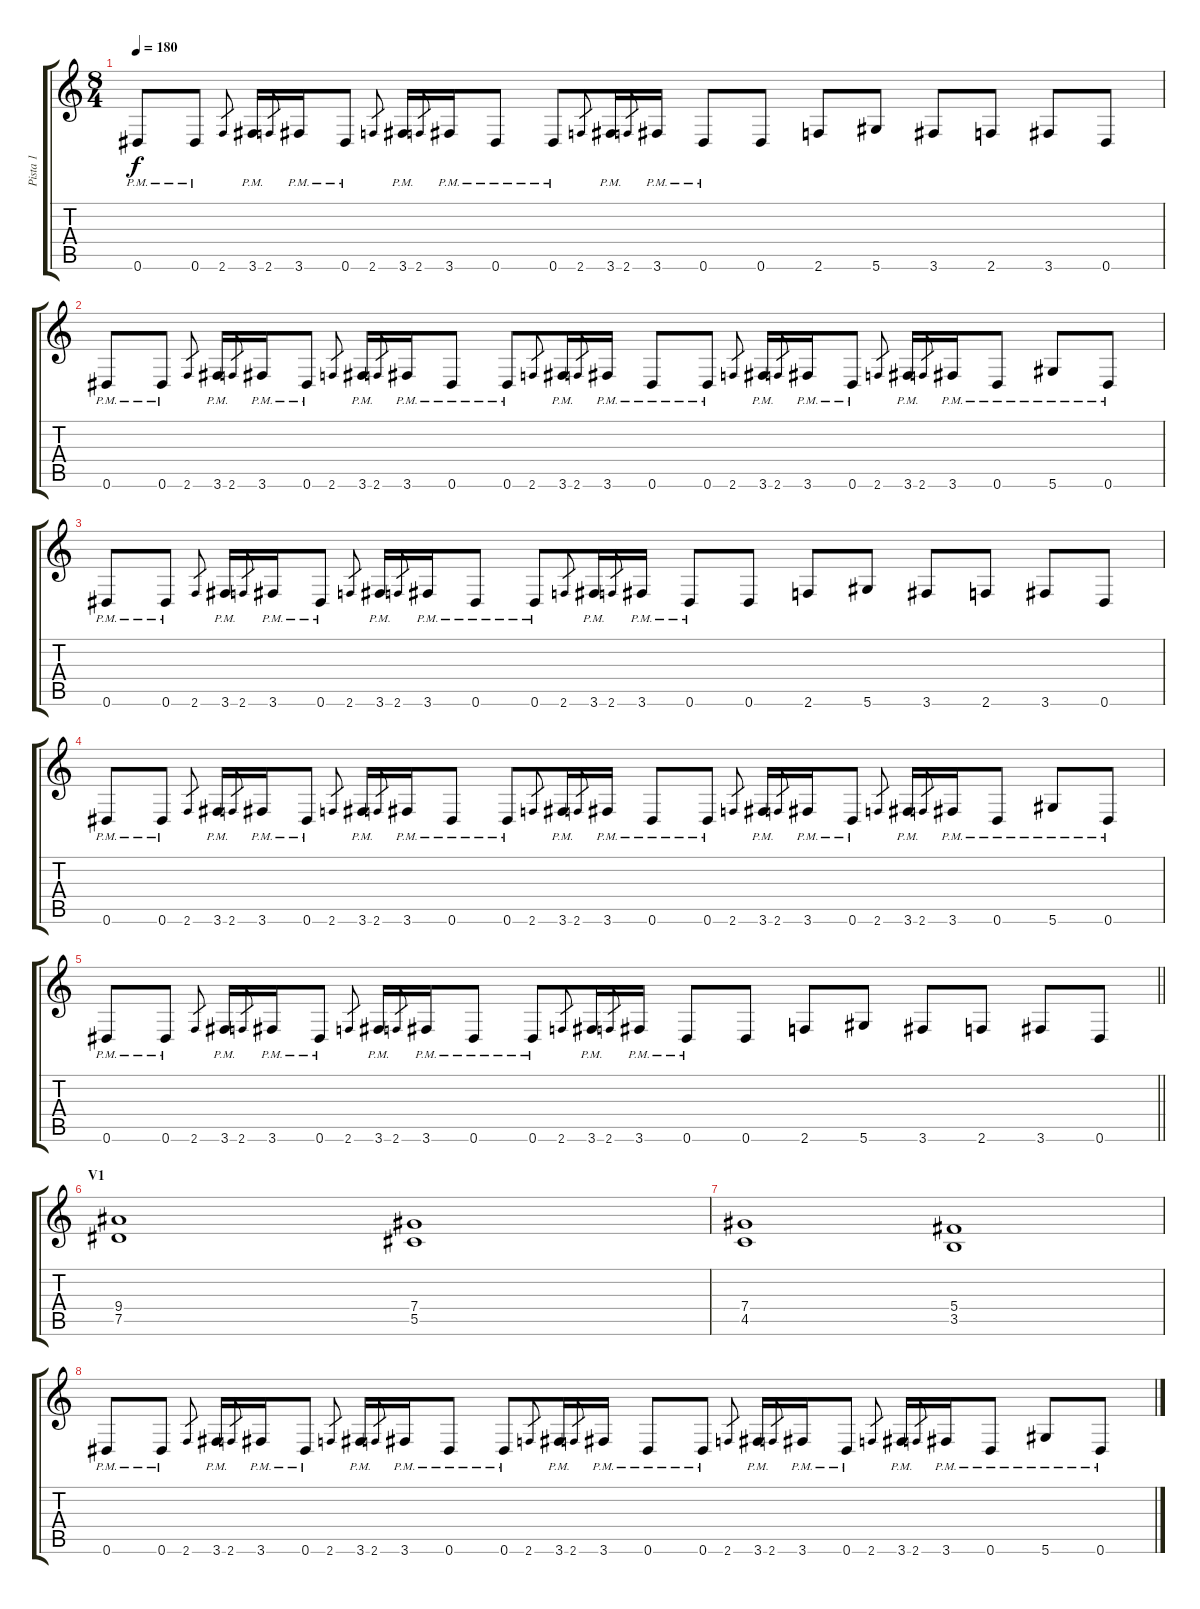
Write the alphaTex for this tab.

\track ("Pista 1" "Pista 1") {instrument distortionguitar}
\staff {score tabs}
\tuning (Eb4 Bb3 Gb3 Db3 Ab2 Eb2) {hide}
\ts (8 4)
\tempo 180
\clef g2
\ks c
0.6{pm}.8{dy f} 0.6{pm}.8 2.6.8{gr} 3.6{pm}.16 2.6.8{gr} 3.6{pm}.16 0.6{pm}.8 2.6.8{gr} 3.6{pm}.16 2.6.8{gr} 3.6{pm}.16 0.6{pm}.8 0.6{pm}.8 2.6.8{gr} 3.6{pm}.16 2.6.8{gr} 3.6{pm}.16 0.6{pm}.8 0.6.8 2.6.8 5.6.8 3.6.8 2.6.8 3.6.8 0.6.8 |
0.6{pm}.8 0.6{pm}.8 2.6.8{gr} 3.6{pm}.16 2.6.8{gr} 3.6{pm}.16 0.6{pm}.8 2.6.8{gr} 3.6{pm}.16 2.6.8{gr} 3.6{pm}.16 0.6{pm}.8 0.6{pm}.8 2.6.8{gr} 3.6{pm}.16 2.6.8{gr} 3.6{pm}.16 0.6{pm}.8 0.6{pm}.8 2.6.8{gr} 3.6{pm}.16 2.6.8{gr} 3.6{pm}.16 0.6{pm}.8 2.6.8{gr} 3.6{pm}.16 2.6.8{gr} 3.6{pm}.16 0.6{pm}.8 5.6{pm}.8 0.6{pm}.8 |
0.6{pm}.8 0.6{pm}.8 2.6.8{gr} 3.6{pm}.16 2.6.8{gr} 3.6{pm}.16 0.6{pm}.8 2.6.8{gr} 3.6{pm}.16 2.6.8{gr} 3.6{pm}.16 0.6{pm}.8 0.6{pm}.8 2.6.8{gr} 3.6{pm}.16 2.6.8{gr} 3.6{pm}.16 0.6{pm}.8 0.6.8 2.6.8 5.6.8 3.6.8 2.6.8 3.6.8 0.6.8 |
0.6{pm}.8 0.6{pm}.8 2.6.8{gr} 3.6{pm}.16 2.6.8{gr} 3.6{pm}.16 0.6{pm}.8 2.6.8{gr} 3.6{pm}.16 2.6.8{gr} 3.6{pm}.16 0.6{pm}.8 0.6{pm}.8 2.6.8{gr} 3.6{pm}.16 2.6.8{gr} 3.6{pm}.16 0.6{pm}.8 0.6{pm}.8 2.6.8{gr} 3.6{pm}.16 2.6.8{gr} 3.6{pm}.16 0.6{pm}.8 2.6.8{gr} 3.6{pm}.16 2.6.8{gr} 3.6{pm}.16 0.6{pm}.8 5.6{pm}.8 0.6{pm}.8 |
\barLineRight lightlight
0.6{pm}.8 0.6{pm}.8 2.6.8{gr} 3.6{pm}.16 2.6.8{gr} 3.6{pm}.16 0.6{pm}.8 2.6.8{gr} 3.6{pm}.16 2.6.8{gr} 3.6{pm}.16 0.6{pm}.8 0.6{pm}.8 2.6.8{gr} 3.6{pm}.16 2.6.8{gr} 3.6{pm}.16 0.6{pm}.8 0.6.8 2.6.8 5.6.8 3.6.8 2.6.8 3.6.8 0.6.8 |
\section ("" "V1")
(9.4 7.5).1 (7.4 5.5).1 |
(7.4 4.5).1 (5.4 3.5).1 |
0.6{pm}.8 0.6{pm}.8 2.6.8{gr} 3.6{pm}.16 2.6.8{gr} 3.6{pm}.16 0.6{pm}.8 2.6.8{gr} 3.6{pm}.16 2.6.8{gr} 3.6{pm}.16 0.6{pm}.8 0.6{pm}.8 2.6.8{gr} 3.6{pm}.16 2.6.8{gr} 3.6{pm}.16 0.6{pm}.8 0.6{pm}.8 2.6.8{gr} 3.6{pm}.16 2.6.8{gr} 3.6{pm}.16 0.6{pm}.8 2.6.8{gr} 3.6{pm}.16 2.6.8{gr} 3.6{pm}.16 0.6{pm}.8 5.6{pm}.8 0.6{pm}.8
